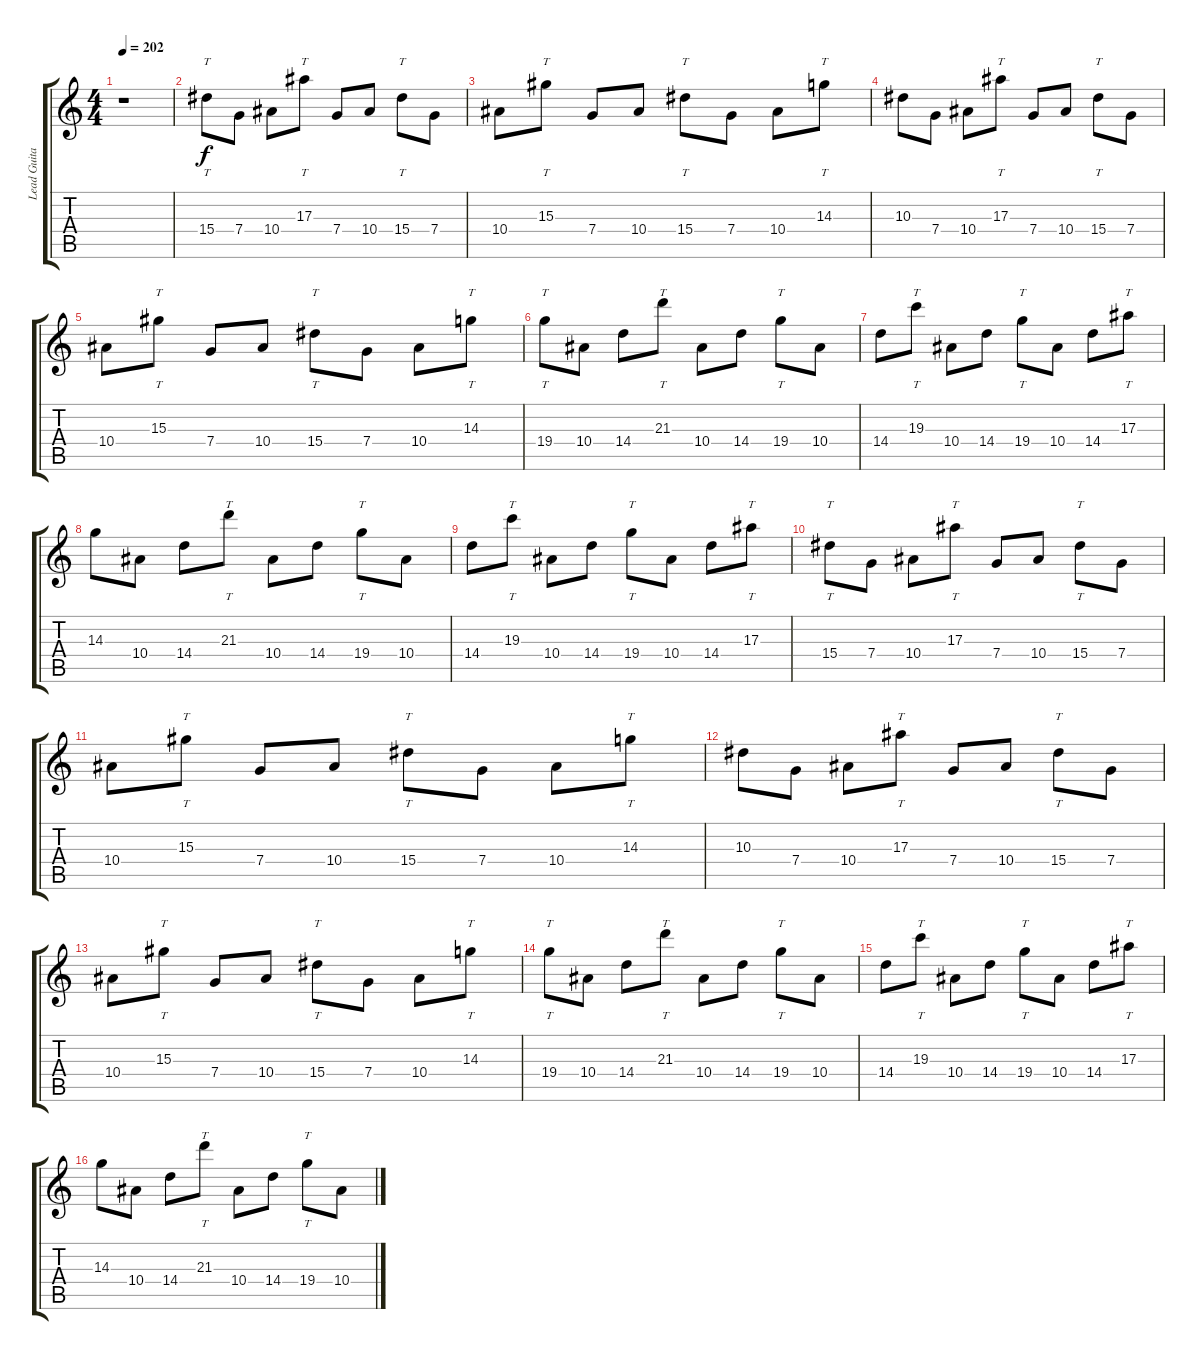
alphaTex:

\track ("Lead Guitar" "Lead Guita") {instrument distortionguitar}
\staff {score tabs}
\tuning (D4 A3 F3 C3 G2 C2) {hide}
\ts (4 4)
\tempo 202
\clef g2
\ks c
r.1{dy f} |
15.4.8{tt} 7.4.8 10.4.8 17.3.8{tt} 7.4.8 10.4.8 15.4.8{tt} 7.4.8 |
10.4.8 15.3.8{tt} 7.4.8 10.4.8 15.4.8{tt} 7.4.8 10.4.8 14.3.8{tt} |
10.3.8 7.4.8 10.4.8 17.3.8{tt} 7.4.8 10.4.8 15.4.8{tt} 7.4.8 |
10.4.8 15.3.8{tt} 7.4.8 10.4.8 15.4.8{tt} 7.4.8 10.4.8 14.3.8{tt} |
19.4.8{tt} 10.4.8 14.4.8 21.3.8{tt} 10.4.8 14.4.8 19.4.8{tt} 10.4.8 |
14.4.8 19.3.8{tt} 10.4.8 14.4.8 19.4.8{tt} 10.4.8 14.4.8 17.3.8{tt} |
14.3.8 10.4.8 14.4.8 21.3.8{tt} 10.4.8 14.4.8 19.4.8{tt} 10.4.8 |
14.4.8 19.3.8{tt} 10.4.8 14.4.8 19.4.8{tt} 10.4.8 14.4.8 17.3.8{tt} |
15.4.8{tt} 7.4.8 10.4.8 17.3.8{tt} 7.4.8 10.4.8 15.4.8{tt} 7.4.8 |
10.4.8 15.3.8{tt} 7.4.8 10.4.8 15.4.8{tt} 7.4.8 10.4.8 14.3.8{tt} |
10.3.8 7.4.8 10.4.8 17.3.8{tt} 7.4.8 10.4.8 15.4.8{tt} 7.4.8 |
10.4.8 15.3.8{tt} 7.4.8 10.4.8 15.4.8{tt} 7.4.8 10.4.8 14.3.8{tt} |
19.4.8{tt} 10.4.8 14.4.8 21.3.8{tt} 10.4.8 14.4.8 19.4.8{tt} 10.4.8 |
14.4.8 19.3.8{tt} 10.4.8 14.4.8 19.4.8{tt} 10.4.8 14.4.8 17.3.8{tt} |
14.3.8 10.4.8 14.4.8 21.3.8{tt} 10.4.8 14.4.8 19.4.8{tt} 10.4.8
